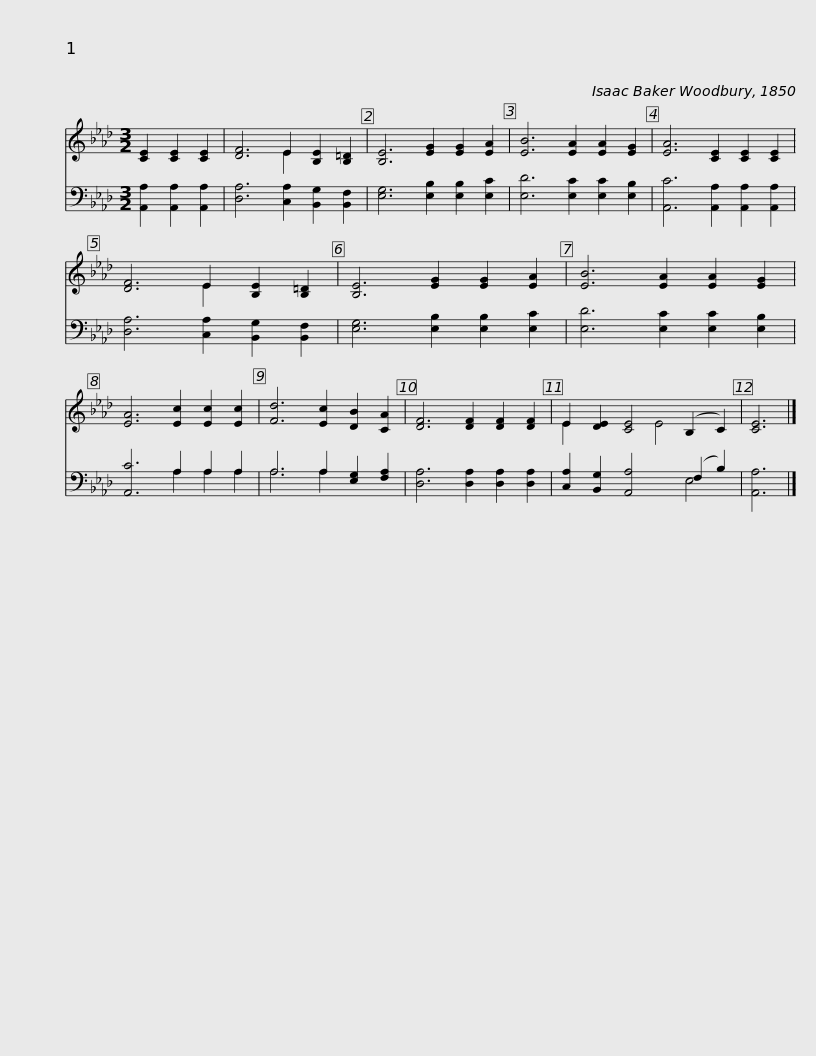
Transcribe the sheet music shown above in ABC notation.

X:1
%%score ( 1 2 ) ( 3 4 )
L:1/8
M:3/2
I:linebreak $
K:Ab
V:1 treble
V:2 treble
V:3 bass
V:4 bass
V:1
 [CE]2 [CE]2 [CE]2 | [DF]6 E2 [B,E]2 [B,=D]2 | [B,E]6 [EG]2 [EG]2 [EA]2 | [EB]6 [EA]2 [EA]2 [EG]2 | [EA]6 [CE]2 [CE]2 [CE]2 |$ %5
 [DF]6 E2 [B,E]2 [B,=D]2 | [B,E]6 [EG]2 [EG]2 [EA]2 | [EB]6 [EA]2 [EA]2 [EG]2 | [EA]6 [Ec]2 [Ec]2 [Ec]2 | [Fd]6 [Ec]2 [DB]2 [CA]2 |$ %10
 [DF]6 [DF]2 [DF]2 [DF]2 | E2 [DE]2 [CE]4 (B,2 C2) | [CE]6 |] %13
V:2
 x6 | x6 E2 x4 | x12 | x12 | x12 |$ %5
 x6 E2 x4 | x12 | x12 | x12 | x12 |$ %10
 x12 | E2 x4 E4 x2 | x6 |] %13
V:3
 [A,,A,]2 [A,,A,]2 [A,,A,]2 | [D,A,]6 [C,A,]2 [B,,G,]2 [B,,F,]2 | [E,G,]6 [E,B,]2 [E,B,]2 [E,C]2 | [E,D]6 [E,C]2 [E,C]2 [E,B,]2 | [A,,C]6 [A,,A,]2 [A,,A,]2 [A,,A,]2 |$ %5
 [D,A,]6 [C,A,]2 [B,,G,]2 [B,,F,]2 | [E,G,]6 [E,B,]2 [E,B,]2 [E,C]2 | [E,D]6 [E,C]2 [E,C]2 [E,B,]2 | [A,,C]6 A,2 A,2 A,2 | A,6 A,2 [E,G,]2 [F,A,]2 |$ %10
 [D,A,]6 [D,A,]2 [D,A,]2 [D,A,]2 | [C,A,]2 [B,,G,]2 [A,,A,]4 (F,2 B,2) | [A,,A,]6 |] %13
V:4
 x6 | x12 | x12 | x12 | x12 |$ %5
 x12 | x12 | x12 | x6 A,2 A,2 A,2 | A,6 A,2 x4 |$ %10
 x12 | x8 E,4 | x6 |] %13
